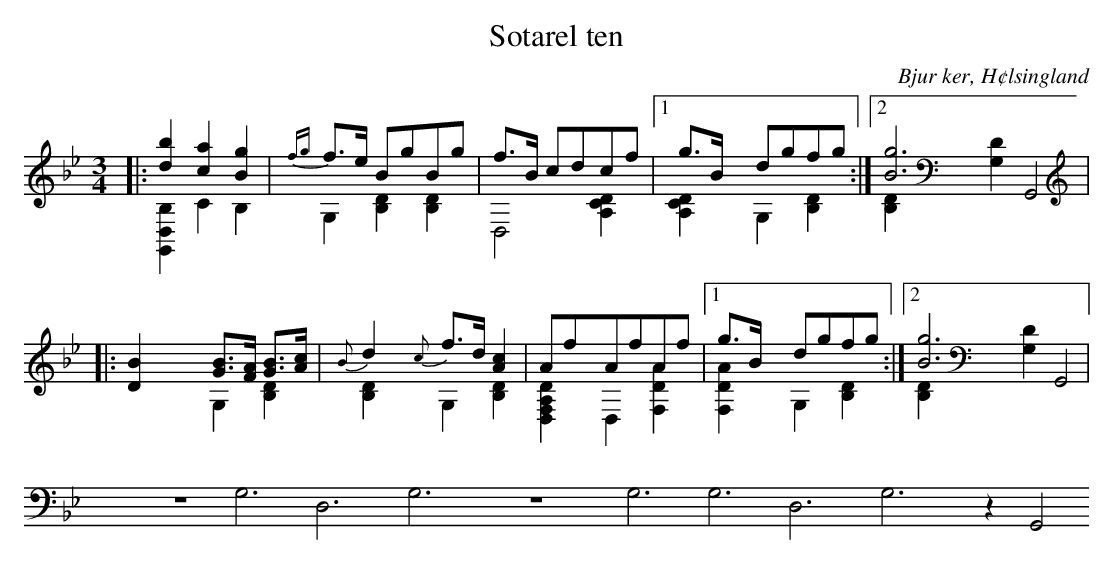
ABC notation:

X:1
T: Sotarel ten
O: Bjur ker, H¢lsingland
M: 3/4
L: 1/8
K: Bb
V:1
V:2 merge
V:3
V:1
|:[d2b2] [c2a2] [B2g2]|{fg}f>e BgBg|f>B cdcf |1g>B dgfg :|2 [B6g6]|
|:[D2B2] [GB]>[FA] [GB]>[Ac]|{B}d2 {c}f>d [A2c2]|AfAfAf |1g>B dgfg :|2 [B6g6]|
V:2 clef=bass
|:[G,,2 D,2B,2] C2 B,2|G,2 [B,2 D2] [B,2 D2]|D,4 [A,2 C2 D2] [A,2 C2 D2]|1G,2 [B,2 D2] [B,2 D2]:|2 [G,2D2] G,,4|
|:G,2 [B,2 D2] [B,2 D2]|G,2 [B,2 D2] [D,2 F,2A,2D2]|D,2 [F,2 A2 D2] [F,2 A2 D2]|1 G,2 [B,2 D2] [B,2 D2] :|2 [G,2D2] G,,4|
V:2 clef=bass
|:z6|G,6|D,6|1G,6:|2 z6|
|:G,6|G,6|D,6|1 G,6 :|2 z2 G,,4|
